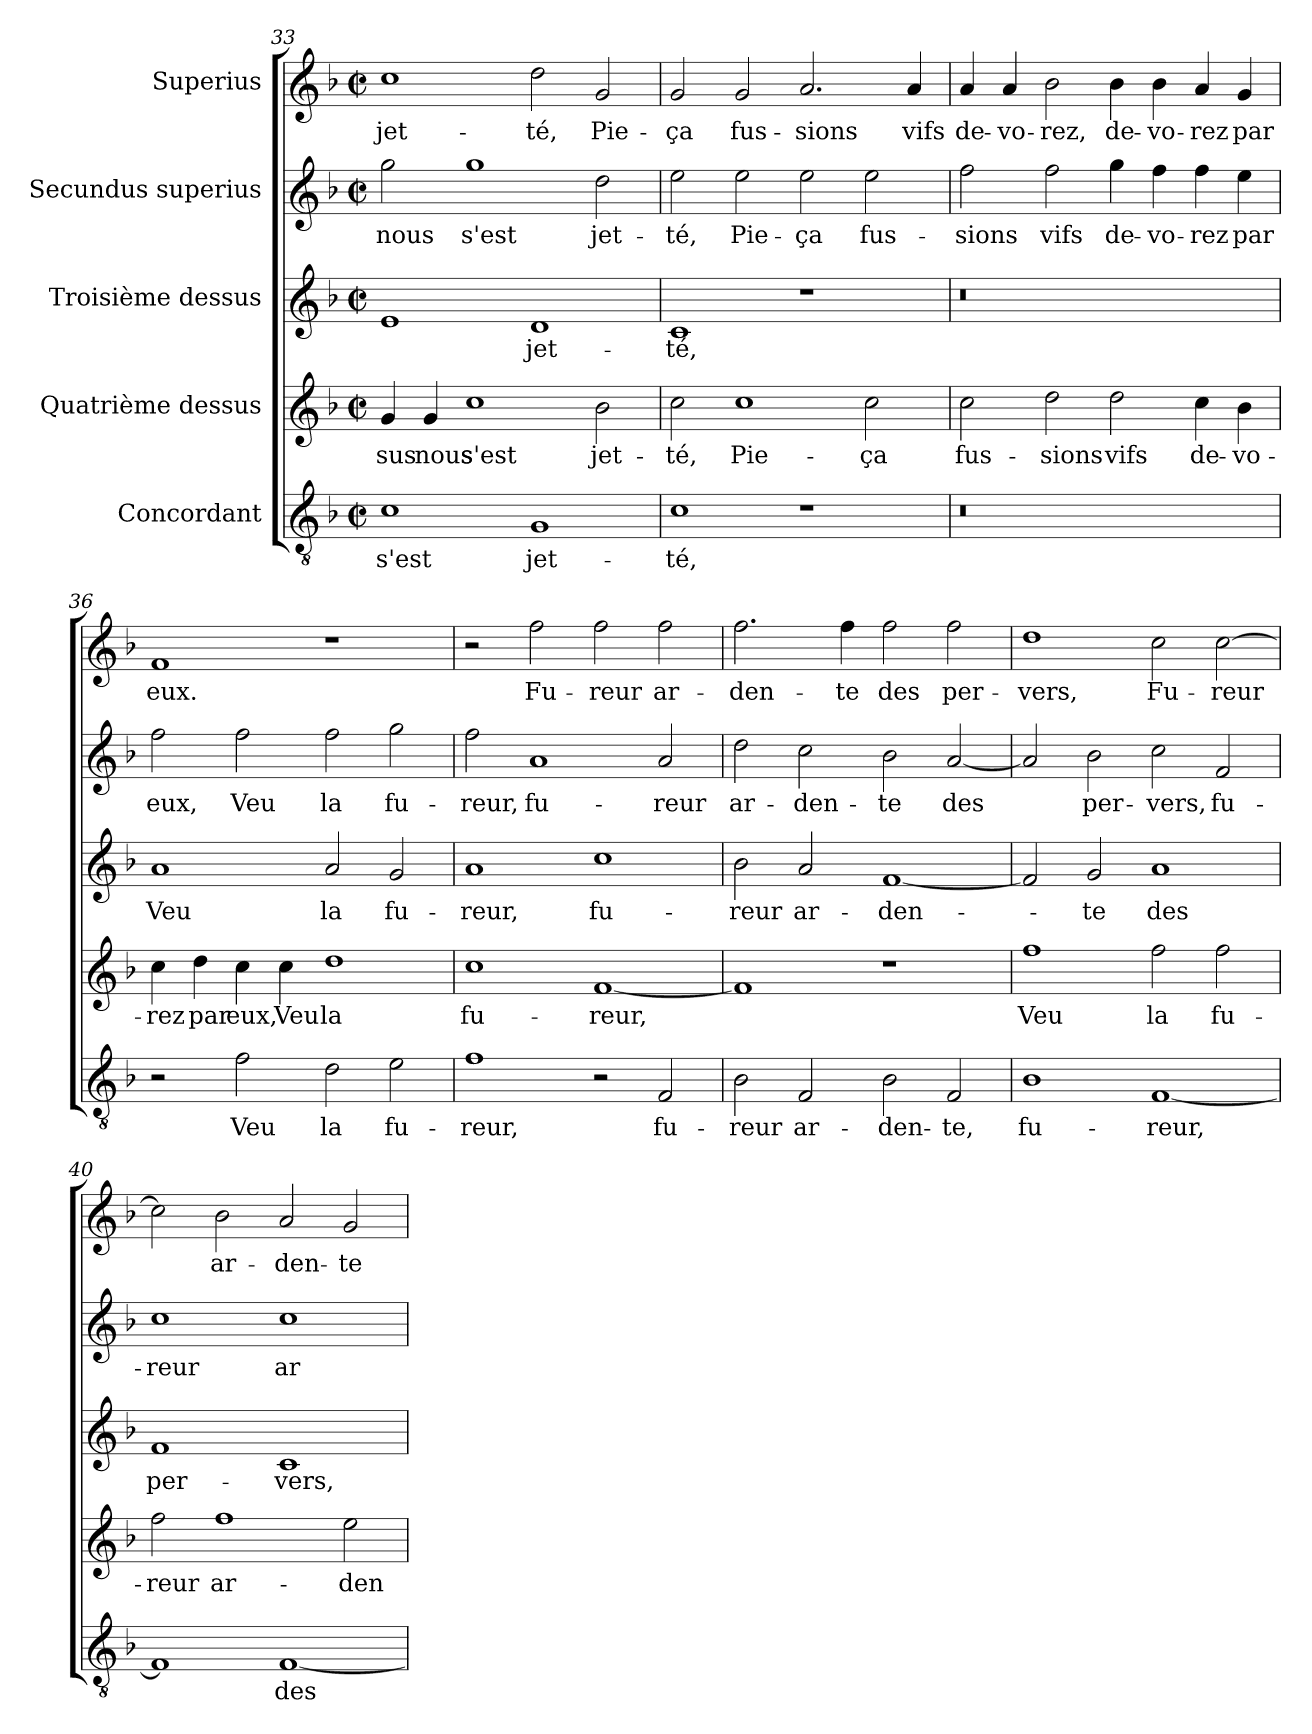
**kern	**text	**kern	**text	**kern	**text	**kern	**text	**kern	**text
*part5	*part5	*part4	*part4	*part3	*part3	*part2	*part2	*part1	*part1
*staff5	*staff5	*staff4	*staff4	*staff3	*staff3	*staff2	*staff2	*staff1	*staff1
*I"Concordant	*	*I"Quatrième dessus	*	*I"Troisième dessus	*	*I"Secundus superius	*	*I"Superius	*
*clefGv2	*	*clefG2	*	*clefG2	*	*clefG2	*	*clefG2	*
*k[b-]	*	*k[b-]	*	*k[b-]	*	*k[b-]	*	*k[b-]	*
*F:	*	*F:	*	*F:	*	*F:	*	*F:	*
*M2/2	*	*M2/2	*	*M2/2	*	*M2/2	*	*M2/2	*
*met(c|)	*	*met(c|)	*	*met(c|)	*	*met(c|)	*	*met(c|)	*
=33	=33	=33	=33	=33	=33	=33	=33	=33	=33
1c\	s'est	4g/	-sus	1e/	.	2gg\	nous	1cc\	jet-
.	.	4g/	nous	.	.	.	.	.	.
.	.	1cc\	s'est	.	.	1gg\	s'est	.	.
1G/	jet-	.	.	1d/	jet-	.	.	2dd\	-té,
.	.	2b-\	jet-	.	.	2dd\	jet-	2g/	Pie-
!!LO:LB:g=z
=34	=34	=34	=34	=34	=34	=34	=34	=34	=34
1c\	-té,	2cc\	-té,	1c/	-té,	2ee\	-té,	2g/	-ça
.	.	1cc\	Pie-	.	.	2ee\	Pie-	2g/	fus-
1r	.	.	.	1r	.	2ee\	-ça	2.a/	-sions
.	.	2cc\	-ça	.	.	2ee\	fus-	.	.
.	.	.	.	.	.	.	.	4a/	vifs
=35	=35	=35	=35	=35	=35	=35	=35	=35	=35
!LO:N:vis=0	!	!	!	!LO:N:vis=0	!	!	!	!	!
1r	.	2cc\	fus-	1r	.	2ff\	-sions	4a/	de-
.	.	.	.	.	.	.	.	4a/	-vo-
.	.	2dd\	-sions	.	.	2ff\	vifs	2b-\	-rez,
1ryy	.	2dd\	vifs	1ryy	.	4gg\	de-	4b-\	de-
.	.	.	.	.	.	4ff\	-vo-	4b-\	-vo-
.	.	4cc\	de-	.	.	4ff\	-rez	4a/	-rez
.	.	4b-\	-vo-	.	.	4ee\	par	4g/	par
=36	=36	=36	=36	=36	=36	=36	=36	=36	=36
2r	.	4cc\	-rez	1a/	Veu	2ff\	eux,	1f/	eux.
.	.	4dd\	par	.	.	.	.	.	.
2f\	Veu	4cc\	eux,	.	.	2ff\	Veu	.	.
.	.	4cc\	Veu	.	.	.	.	.	.
2d\	la	1dd\	la	2a/	la	2ff\	la	1r	.
2e\	fu-	.	.	2g/	fu-	2gg\	fu-	.	.
=37	=37	=37	=37	=37	=37	=37	=37	=37	=37
1f\	-reur,	1cc\	fu-	1a/	-reur,	2ff\	-reur,	2r	.
.	.	.	.	.	.	1a/	fu-	2ff\	Fu-
2r	.	[1f/	-reur,	1cc\	fu-	.	.	2ff\	-reur
2F/	fu-	.	.	.	.	2a/	-reur	2ff\	ar-
=38	=38	=38	=38	=38	=38	=38	=38	=38	=38
2B-\	-reur	1f/]	.	2b-\	-reur	2dd\	ar-	2.ff\	-den-
2F/	ar-	.	.	2a/	ar-	2cc\	-den-	.	.
.	.	.	.	.	.	.	.	4ff\	-te
2B-\	-den-	1r	.	[1f/	-den-	2b-\	-te	2ff\	des
2F/	-te,	.	.	.	.	[2a/	des	2ff\	per-
!!LO:LB:g=z
=39	=39	=39	=39	=39	=39	=39	=39	=39	=39
1B-\	fu-	1ff\	Veu	2f/]	.	2a/]	.	1dd\	-vers,
.	.	.	.	2g/	-te	2b-\	per-	.	.
[1F/	-reur,	2ff\	la	1a/	des	2cc\	-vers,	2cc\	Fu-
.	.	2ff\	fu-	.	.	2f/	fu-	[2cc\	-reur
=40	=40	=40	=40	=40	=40	=40	=40	=40	=40
1F/]	.	2ff\	-reur	1f/	per-	1cc\	-reur	2cc\]	.
.	.	1ff\	ar-	.	.	.	.	2b-\	ar-
[1F/	des	.	.	1c/	-vers,	1cc\	ar-	2a/	-den-
.	.	2ee\	-den-	.	.	.	.	2g/	-te
=	=	=	=	=	=	=	=	=	=
*-	*-	*-	*-	*-	*-	*-	*-	*-	*-
